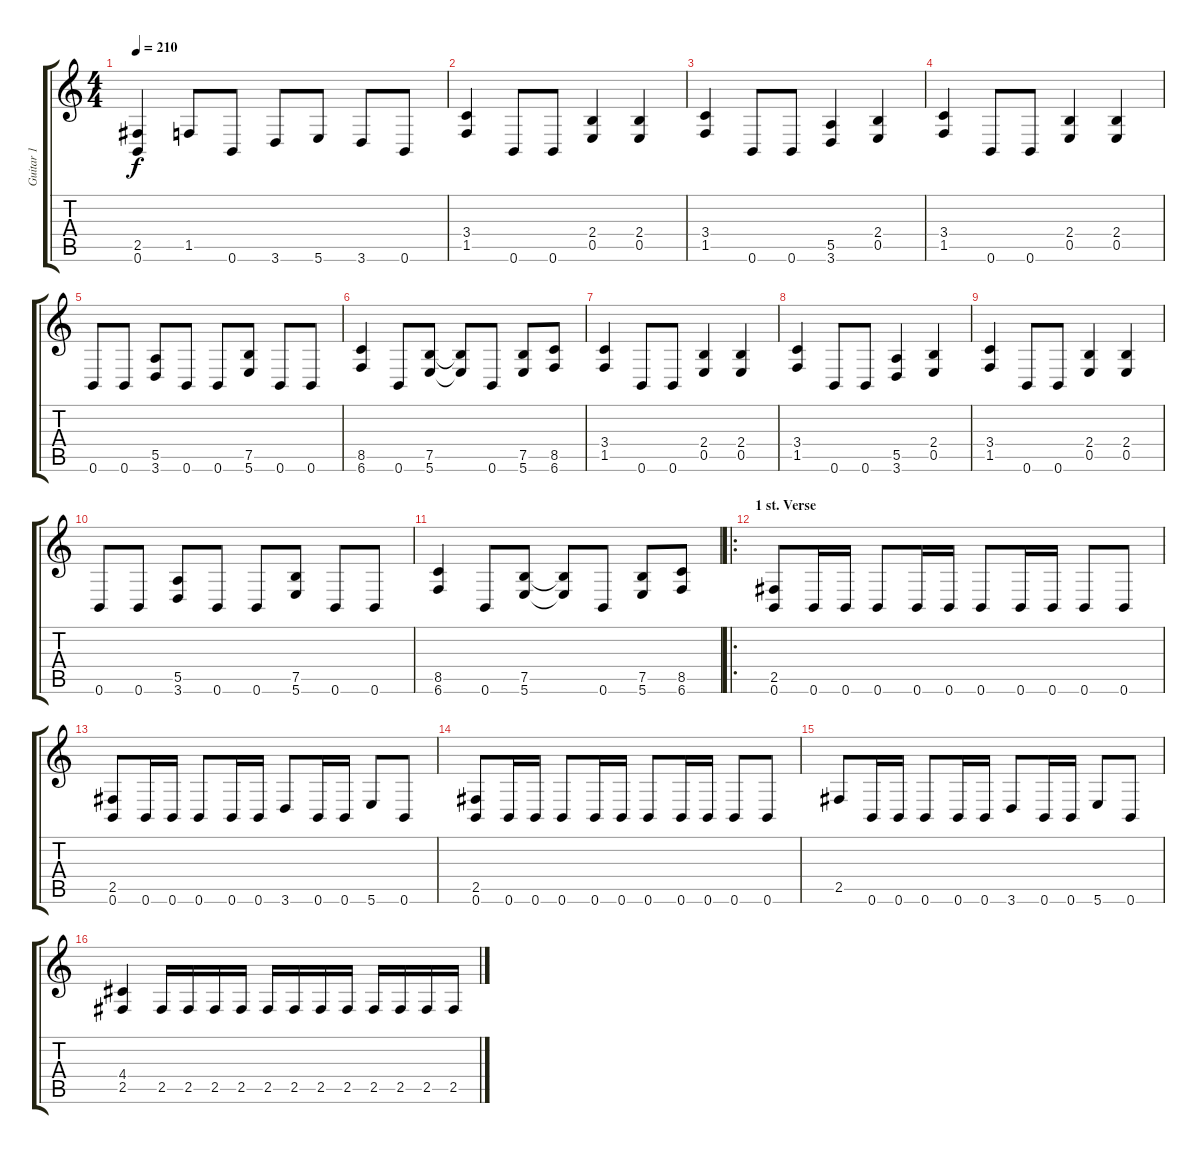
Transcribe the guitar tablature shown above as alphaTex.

\track ("Guitar 1" "Guitar 1") {instrument distortionguitar}
\staff {score tabs}
\tuning (B3 Gb3 D3 A2 E2 B1) {hide}
\ts (4 4)
\tempo 210
\clef g2
\ks c
(2.5 0.6).4{dy f} 1.5.8 0.6.8 3.6.8 5.6.8 3.6.8 0.6.8 |
(3.4 1.5).4 0.6.8 0.6.8 (2.4 0.5).4 (2.4 0.5).4 |
(3.4 1.5).4 0.6.8 0.6.8 (5.5 3.6).4 (2.4 0.5).4 |
(3.4 1.5).4 0.6.8 0.6.8 (2.4 0.5).4 (2.4 0.5).4 |
0.6.8 0.6.8 (5.5 3.6).8 0.6.8 0.6.8 (7.5 5.6).8 0.6.8 0.6.8 |
(8.5 6.6).4 0.6.8 (7.5 5.6).8 (7.5{t} 5.6{t}).8 0.6.8 (7.5 5.6).8 (8.5 6.6).8 |
(3.4 1.5).4 0.6.8 0.6.8 (2.4 0.5).4 (2.4 0.5).4 |
(3.4 1.5).4 0.6.8 0.6.8 (5.5 3.6).4 (2.4 0.5).4 |
(3.4 1.5).4 0.6.8 0.6.8 (2.4 0.5).4 (2.4 0.5).4 |
0.6.8 0.6.8 (5.5 3.6).8 0.6.8 0.6.8 (7.5 5.6).8 0.6.8 0.6.8 |
(8.5 6.6).4 0.6.8 (7.5 5.6).8 (7.5{t} 5.6{t}).8 0.6.8 (7.5 5.6).8 (8.5 6.6).8 |
\ro
\section ("" "1 st. Verse")
(2.5 0.6).8 0.6.16 0.6.16 0.6.8 0.6.16 0.6.16 0.6.8 0.6.16 0.6.16 0.6.8 0.6.8 |
(2.5 0.6).8 0.6.16 0.6.16 0.6.8 0.6.16 0.6.16 3.6.8 0.6.16 0.6.16 5.6.8 0.6.8 |
(2.5 0.6).8 0.6.16 0.6.16 0.6.8 0.6.16 0.6.16 0.6.8 0.6.16 0.6.16 0.6.8 0.6.8 |
2.5.8 0.6.16 0.6.16 0.6.8 0.6.16 0.6.16 3.6.8 0.6.16 0.6.16 5.6.8 0.6.8 |
(4.4 2.5).4 2.5.16 2.5.16 2.5.16 2.5.16 2.5.16 2.5.16 2.5.16 2.5.16 2.5.16 2.5.16 2.5.16 2.5.16
